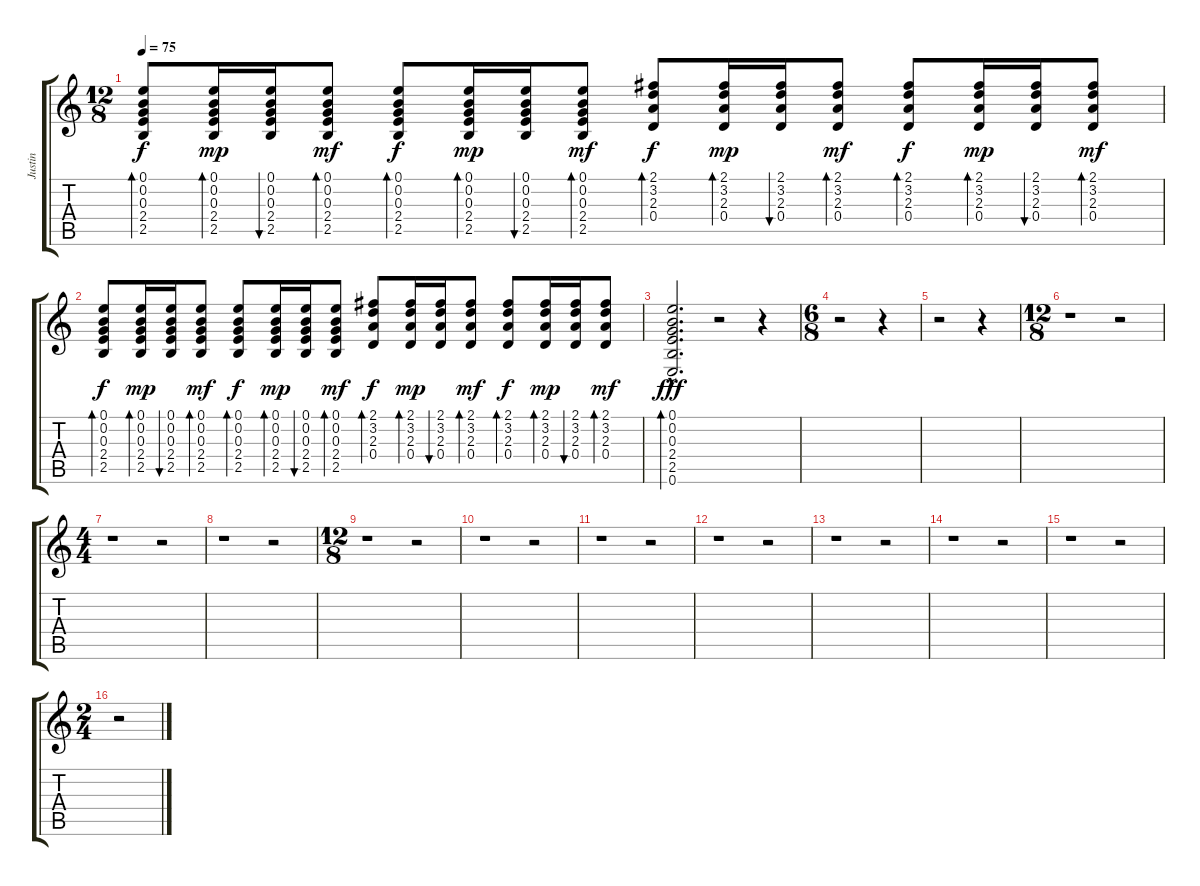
\track ("Justin" "Justin") {instrument acousticguitarsteel}
\staff {score tabs}
\tuning (E4 B3 G3 D3 A2 E2) {hide}
\ts (12 8)
\tempo 75
\clef g2
\ks c
(0.1 0.2 0.3 2.4 2.5).8{bd 60 dy f} (0.1 0.2 0.3 2.4 2.5).16{bd 60 dy mp} (0.1 0.2 0.3 2.4 2.5).16{bu 60} (0.1 0.2 0.3 2.4 2.5).8{bd 60 dy mf} (0.1 0.2 0.3 2.4 2.5).8{bd 60 dy f} (0.1 0.2 0.3 2.4 2.5).16{bd 60 dy mp} (0.1 0.2 0.3 2.4 2.5).16{bu 60} (0.1 0.2 0.3 2.4 2.5).8{bd 60 dy mf} (2.1 3.2 2.3 0.4).8{bd 60 dy f} (2.1 3.2 2.3 0.4).16{bd 60 dy mp} (2.1 3.2 2.3 0.4).16{bu 60} (2.1 3.2 2.3 0.4).8{bd 60 dy mf} (2.1 3.2 2.3 0.4).8{bd 60 dy f} (2.1 3.2 2.3 0.4).16{bd 60 dy mp} (2.1 3.2 2.3 0.4).16{bu 60} (2.1 3.2 2.3 0.4).8{bd 60 dy mf} |
(0.1 0.2 0.3 2.4 2.5).8{bd 60 dy f} (0.1 0.2 0.3 2.4 2.5).16{bd 60 dy mp} (0.1 0.2 0.3 2.4 2.5).16{bu 60} (0.1 0.2 0.3 2.4 2.5).8{bd 60 dy mf} (0.1 0.2 0.3 2.4 2.5).8{bd 60 dy f} (0.1 0.2 0.3 2.4 2.5).16{bd 60 dy mp} (0.1 0.2 0.3 2.4 2.5).16{bu 60} (0.1 0.2 0.3 2.4 2.5).8{bd 60 dy mf} (2.1 3.2 2.3 0.4).8{bd 60 dy f} (2.1 3.2 2.3 0.4).16{bd 60 dy mp} (2.1 3.2 2.3 0.4).16{bu 60} (2.1 3.2 2.3 0.4).8{bd 60 dy mf} (2.1 3.2 2.3 0.4).8{bd 60 dy f} (2.1 3.2 2.3 0.4).16{bd 60 dy mp} (2.1 3.2 2.3 0.4).16{bu 60} (2.1 3.2 2.3 0.4).8{bd 60 dy mf} |
(0.1{hac} 0.2{hac} 0.3{hac} 2.4{hac} 2.5{hac} 0.6{hac}).2{d bd 120 dy fff} r.2 r.4 |
\ts (6 8)
r.2 r.4 |
r.2 r.4 |
\ts (12 8)
r.1 r.2 |
\ts (4 4)
r.1 r.2 |
r.1 r.2 |
\ts (12 8)
r.1 r.2 |
r.1 r.2 |
r.1 r.2 |
r.1 r.2 |
r.1 r.2 |
r.1 r.2 |
r.1 r.2 |
\ts (2 4)
r.2
